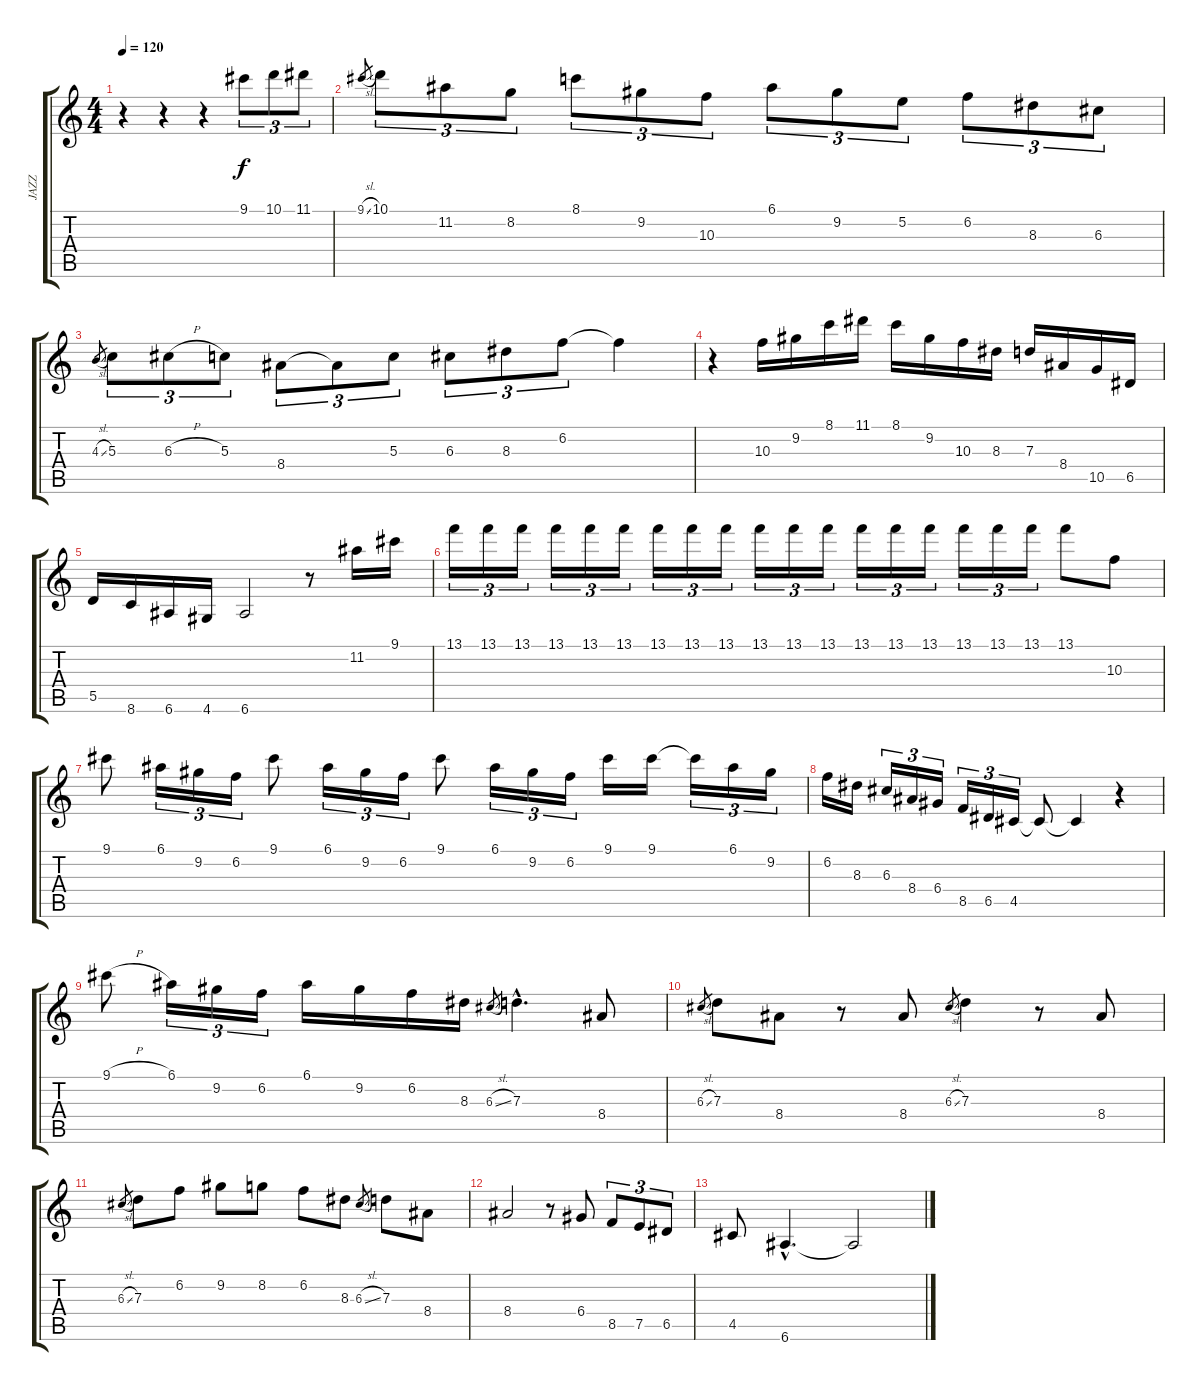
\track ("JAZZ" "JAZZ") {instrument overdrivenguitar}
\staff {score tabs}
\tuning (E4 B3 G3 D3 A2 E2) {hide}
\ts (4 4)
\tempo 120
\clef g2
\ks c
r.4{dy f instrument overdrivenguitar} r.4 r.4 9.1.8{tu (3 2)} 10.1.8{tu (3 2)} 11.1.8{tu (3 2)} |
9.1{sl}.8{gr} 10.1.8{tu (3 2)} 11.2.8{tu (3 2)} 8.2.8{tu (3 2)} 8.1.8{tu (3 2)} 9.2.8{tu (3 2)} 10.3.8{tu (3 2)} 6.1.8{tu (3 2)} 9.2.8{tu (3 2)} 5.2.8{tu (3 2)} 6.2.8{tu (3 2)} 8.3.8{tu (3 2)} 6.3.8{tu (3 2)} |
4.3{sl}.8{gr} 5.3.8{tu (3 2)} 6.3{h}.8{tu (3 2)} 5.3.8{tu (3 2)} 8.4.8{tu (3 2)} 8.4{t}.8{tu (3 2)} 5.3.8{tu (3 2)} 6.3.8{tu (3 2)} 8.3.8{tu (3 2)} 6.2.8{tu (3 2)} 6.2{t}.4 |
r.4 10.3.16 9.2.16 8.1.16 11.1.16 8.1.16 9.2.16 10.3.16 8.3.16 7.3.16 8.4.16 10.5.16 6.5.16 |
5.5.16 8.6.16 6.6.16 4.6.16 6.6.2 r.8 11.2.16 9.1.16 |
13.1.16{tu (3 2)} 13.1.16{tu (3 2)} 13.1.16{tu (3 2)} 13.1.16{tu (3 2)} 13.1.16{tu (3 2)} 13.1.16{tu (3 2)} 13.1.16{tu (3 2)} 13.1.16{tu (3 2)} 13.1.16{tu (3 2)} 13.1.16{tu (3 2)} 13.1.16{tu (3 2)} 13.1.16{tu (3 2)} 13.1.16{tu (3 2)} 13.1.16{tu (3 2)} 13.1.16{tu (3 2)} 13.1.16{tu (3 2)} 13.1.16{tu (3 2)} 13.1.16{tu (3 2)} 13.1.8 10.3.8 |
9.1.8 6.1.16{tu (3 2)} 9.2.16{tu (3 2)} 6.2.16{tu (3 2)} 9.1.8 6.1.16{tu (3 2)} 9.2.16{tu (3 2)} 6.2.16{tu (3 2)} 9.1.8 6.1.16{tu (3 2)} 9.2.16{tu (3 2)} 6.2.16{tu (3 2)} 9.1.16 9.1.16 9.1{t}.16{tu (3 2)} 6.1.16{tu (3 2)} 9.2.16{tu (3 2)} |
6.2.16 8.3.16 6.3.16{tu (3 2)} 8.4.16{tu (3 2)} 6.4.16{tu (3 2)} 8.5.16{tu (3 2)} 6.5.16{tu (3 2)} 4.5.16{tu (3 2)} 4.5{t}.8 4.5{t}.4 r.4 |
9.1{h}.8 6.1.16{tu (3 2)} 9.2.16{tu (3 2)} 6.2.16{tu (3 2)} 6.1.16 9.2.16 6.2.16 8.3.16 6.3{sl}.8{gr} 7.3{hac}.4{d} 8.4.8 |
6.3{sl}.8{gr} 7.3.8 8.4.8 r.8 8.4.8 6.3{sl}.8{gr} 7.3.4 r.8 8.4.8 |
6.3{sl}.8{gr} 7.3.8 6.2.8 9.2.8 8.2.8 6.2.8 8.3.8 6.3{sl}.8{gr} 7.3.8 8.4.8 |
8.4.2 r.8 6.4.8 8.5.8{tu (3 2)} 7.5.8{tu (3 2)} 6.5.8{tu (3 2)} |
4.5.8 6.6{hac}.4{d} 6.6{t}.2
